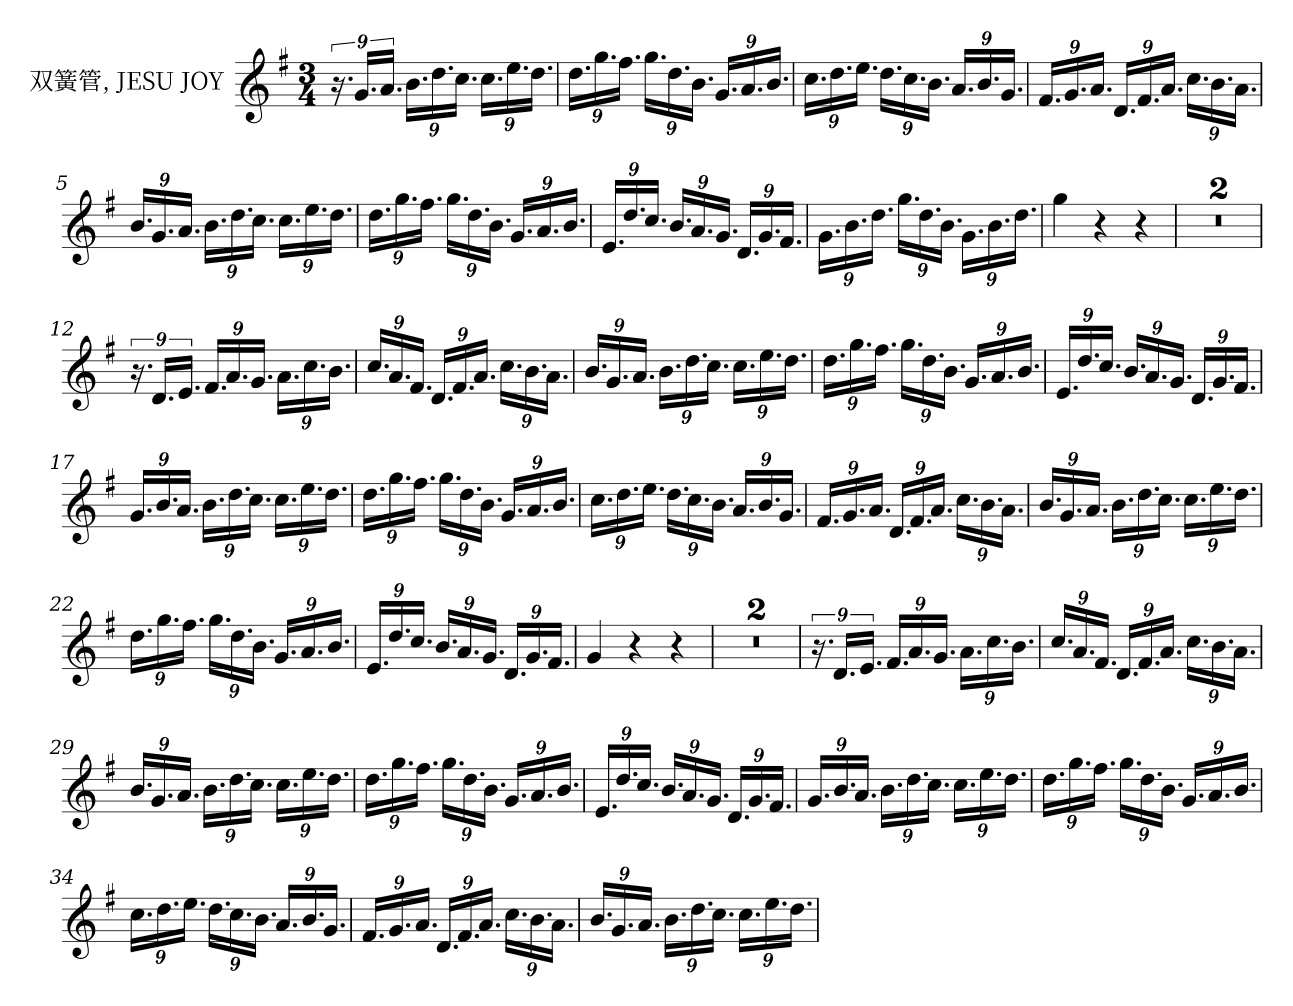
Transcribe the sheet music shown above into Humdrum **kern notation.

**kern
*part1
*staff1
*I"双簧管, JESU JOY
*clefG2
*k[f#]
*M3/4
*MM65
=1
18.r
18.g/LL
18.a/JJ
18.b\LL
18.dd\
18.cc\JJ
18.cc\LL
18.ee\
18.dd\JJ
=2
*Xbrackettup
18.dd\LL
18.gg\
18.ff#\JJ
18.gg\LL
18.dd\
18.b\JJ
18.g/LL
18.a/
18.b/JJ
=3
18.cc\LL
18.dd\
18.ee\JJ
18.dd\LL
18.cc\
18.b\JJ
18.a/LL
18.b/
18.g/JJ
!!LO:LB:g=z
=4
18.f#/LL
18.g/
18.a/JJ
18.d/LL
18.f#/
18.a/JJ
18.cc\LL
18.b\
18.a\JJ
=5
18.b/LL
18.g/
18.a/JJ
18.b\LL
18.dd\
18.cc\JJ
18.cc\LL
18.ee\
18.dd\JJ
=6
18.dd\LL
18.gg\
18.ff#\JJ
18.gg\LL
18.dd\
18.b\JJ
18.g/LL
18.a/
18.b/JJ
!!LO:LB:g=z
=7
18.e/LL
18.dd/
18.cc/JJ
18.b/LL
18.a/
18.g/JJ
18.d/LL
18.g/
18.f#/JJ
=8
18.g\LL
18.b\
18.dd\JJ
18.gg\LL
18.dd\
18.b\JJ
18.g\LL
18.b\
18.dd\JJ
=9
4gg\
4r
4r
=10
2.r
=11
2.r
!!LO:LB:g=z
=12
*brackettup
18.r
18.d/LL
18.e/JJ
18.f#/LL
18.a/
18.g/JJ
18.a\LL
18.cc\
18.b\JJ
=13
*Xbrackettup
18.cc/LL
18.a/
18.f#/JJ
18.d/LL
18.f#/
18.a/JJ
18.cc\LL
18.b\
18.a\JJ
=14
18.b/LL
18.g/
18.a/JJ
18.b\LL
18.dd\
18.cc\JJ
18.cc\LL
18.ee\
18.dd\JJ
!!LO:LB:g=z
=15
18.dd\LL
18.gg\
18.ff#\JJ
18.gg\LL
18.dd\
18.b\JJ
18.g/LL
18.a/
18.b/JJ
=16
18.e/LL
18.dd/
18.cc/JJ
18.b/LL
18.a/
18.g/JJ
18.d/LL
18.g/
18.f#/JJ
=17
18.g/LL
18.b/
18.a/JJ
18.b\LL
18.dd\
18.cc\JJ
18.cc\LL
18.ee\
18.dd\JJ
!!LO:LB:g=z
=18
18.dd\LL
18.gg\
18.ff#\JJ
18.gg\LL
18.dd\
18.b\JJ
18.g/LL
18.a/
18.b/JJ
=19
18.cc\LL
18.dd\
18.ee\JJ
18.dd\LL
18.cc\
18.b\JJ
18.a/LL
18.b/
18.g/JJ
=20
18.f#/LL
18.g/
18.a/JJ
18.d/LL
18.f#/
18.a/JJ
18.cc\LL
18.b\
18.a\JJ
!!LO:LB:g=z
=21
18.b/LL
18.g/
18.a/JJ
18.b\LL
18.dd\
18.cc\JJ
18.cc\LL
18.ee\
18.dd\JJ
=22
18.dd\LL
18.gg\
18.ff#\JJ
18.gg\LL
18.dd\
18.b\JJ
18.g/LL
18.a/
18.b/JJ
=23
18.e/LL
18.dd/
18.cc/JJ
18.b/LL
18.a/
18.g/JJ
18.d/LL
18.g/
18.f#/JJ
=24
4g/
4r
4r
!!LO:LB:g=z
=25
2.r
=26
2.r
=27
*brackettup
18.r
18.d/LL
18.e/JJ
18.f#/LL
18.a/
18.g/JJ
18.a\LL
18.cc\
18.b\JJ
=28
*Xbrackettup
18.cc/LL
18.a/
18.f#/JJ
18.d/LL
18.f#/
18.a/JJ
18.cc\LL
18.b\
18.a\JJ
=29
18.b/LL
18.g/
18.a/JJ
18.b\LL
18.dd\
18.cc\JJ
18.cc\LL
18.ee\
18.dd\JJ
!!LO:LB:g=z
=30
18.dd\LL
18.gg\
18.ff#\JJ
18.gg\LL
18.dd\
18.b\JJ
18.g/LL
18.a/
18.b/JJ
=31
18.e/LL
18.dd/
18.cc/JJ
18.b/LL
18.a/
18.g/JJ
18.d/LL
18.g/
18.f#/JJ
=32
18.g/LL
18.b/
18.a/JJ
18.b\LL
18.dd\
18.cc\JJ
18.cc\LL
18.ee\
18.dd\JJ
!!LO:LB:g=z
=33
18.dd\LL
18.gg\
18.ff#\JJ
18.gg\LL
18.dd\
18.b\JJ
18.g/LL
18.a/
18.b/JJ
=34
18.cc\LL
18.dd\
18.ee\JJ
18.dd\LL
18.cc\
18.b\JJ
18.a/LL
18.b/
18.g/JJ
=35
18.f#/LL
18.g/
18.a/JJ
18.d/LL
18.f#/
18.a/JJ
18.cc\LL
18.b\
18.a\JJ
!!LO:PB:g=z
=36
18.b/LL
18.g/
18.a/JJ
18.b\LL
18.dd\
18.cc\JJ
18.cc\LL
18.ee\
18.dd\JJ
=
*-
